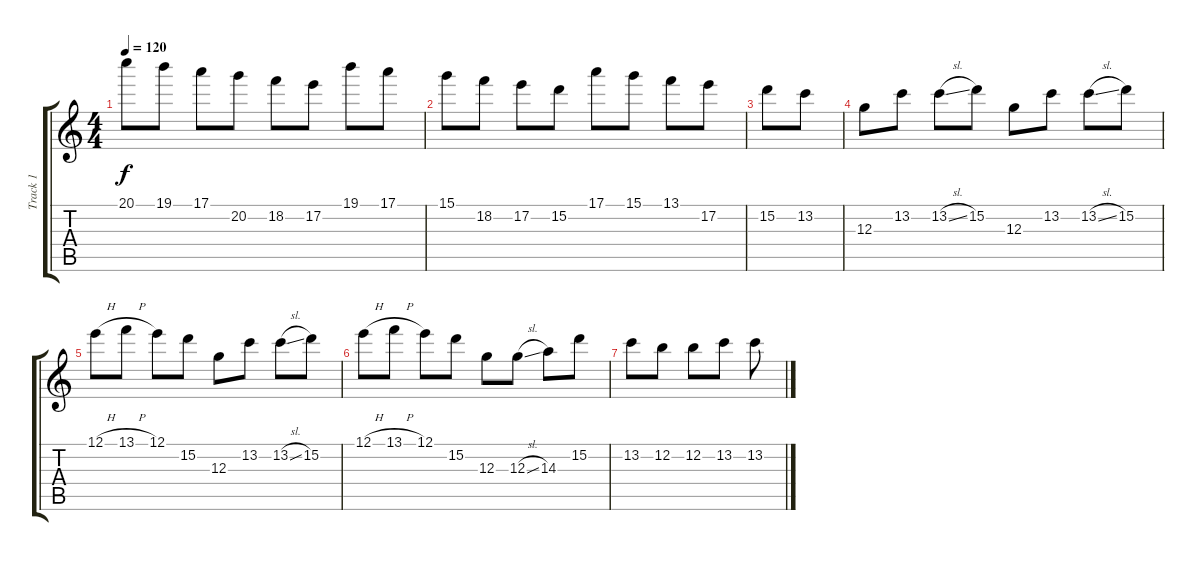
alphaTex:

\track ("Track 1" "Track 1") {instrument acousticguitarsteel}
\staff {score tabs}
\tuning (E4 B3 G3 D3 A2 E2) {hide}
\ts (4 4)
\tempo 120
\clef g2
\ks c
20.1.8{dy f} 19.1.8 17.1.8 20.2.8 18.2.8 17.2.8 19.1.8 17.1.8 |
15.1.8 18.2.8 17.2.8 15.2.8 17.1.8 15.1.8 13.1.8 17.2.8 |
15.2.8 13.2.8 |
12.3.8 13.2.8 13.2{sl}.8 15.2.8 12.3.8 13.2.8 13.2{sl}.8 15.2.8 |
12.1{h}.8 13.1{h}.8 12.1.8 15.2.8 12.3.8 13.2.8 13.2{sl}.8 15.2.8 |
12.1{h}.8 13.1{h}.8 12.1.8 15.2.8 12.3.8 12.3{sl}.8 14.3.8 15.2.8 |
13.2.8 12.2.8 12.2.8 13.2.8 13.2.8
